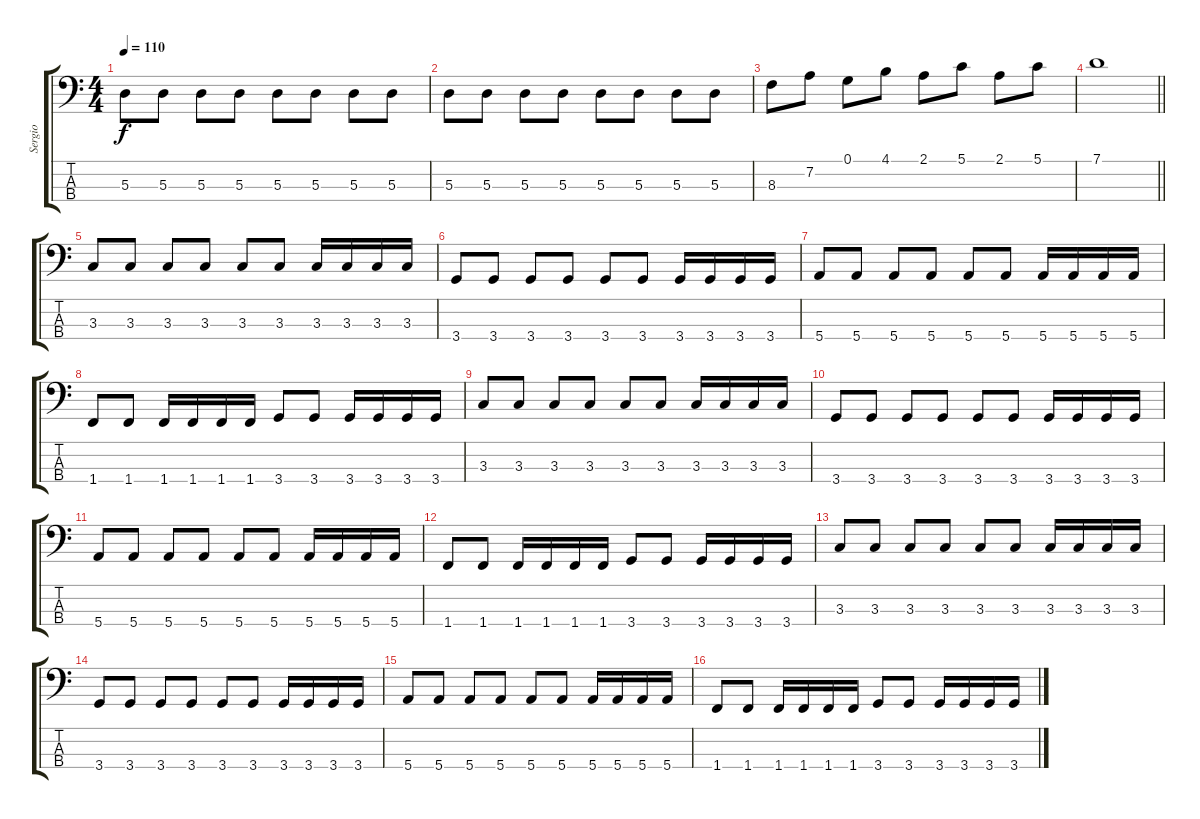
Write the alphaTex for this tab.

\track ("Sergio" "Sergio") {instrument electricbassfinger}
\staff {score tabs}
\tuning (G2 D2 A1 E1) {hide}
\ts (4 4)
\tempo 110
\clef f4
\ks c
5.3.8{dy f} 5.3.8 5.3.8 5.3.8 5.3.8 5.3.8 5.3.8 5.3.8 |
5.3.8 5.3.8 5.3.8 5.3.8 5.3.8 5.3.8 5.3.8 5.3.8 |
8.3.8{volume 8} 7.2.8 0.1.8 4.1.8 2.1.8 5.1.8 2.1.8 5.1.8 |
\barLineRight lightlight
7.1.1 |
3.3.8 3.3.8 3.3.8 3.3.8 3.3.8 3.3.8 3.3.16 3.3.16 3.3.16 3.3.16 |
3.4.8 3.4.8 3.4.8 3.4.8 3.4.8 3.4.8 3.4.16 3.4.16 3.4.16 3.4.16 |
5.4.8 5.4.8 5.4.8 5.4.8 5.4.8 5.4.8 5.4.16 5.4.16 5.4.16 5.4.16 |
1.4.8 1.4.8 1.4.16 1.4.16 1.4.16 1.4.16 3.4.8 3.4.8 3.4.16 3.4.16 3.4.16 3.4.16 |
3.3.8 3.3.8 3.3.8 3.3.8 3.3.8 3.3.8 3.3.16 3.3.16 3.3.16 3.3.16 |
3.4.8 3.4.8 3.4.8 3.4.8 3.4.8 3.4.8 3.4.16 3.4.16 3.4.16 3.4.16 |
5.4.8 5.4.8 5.4.8 5.4.8 5.4.8 5.4.8 5.4.16 5.4.16 5.4.16 5.4.16 |
1.4.8 1.4.8 1.4.16 1.4.16 1.4.16 1.4.16 3.4.8 3.4.8 3.4.16 3.4.16 3.4.16 3.4.16 |
3.3.8 3.3.8 3.3.8 3.3.8 3.3.8 3.3.8 3.3.16 3.3.16 3.3.16 3.3.16 |
3.4.8 3.4.8 3.4.8 3.4.8 3.4.8 3.4.8 3.4.16 3.4.16 3.4.16 3.4.16 |
5.4.8 5.4.8 5.4.8 5.4.8 5.4.8 5.4.8 5.4.16 5.4.16 5.4.16 5.4.16 |
1.4.8 1.4.8 1.4.16 1.4.16 1.4.16 1.4.16 3.4.8 3.4.8 3.4.16 3.4.16 3.4.16 3.4.16
